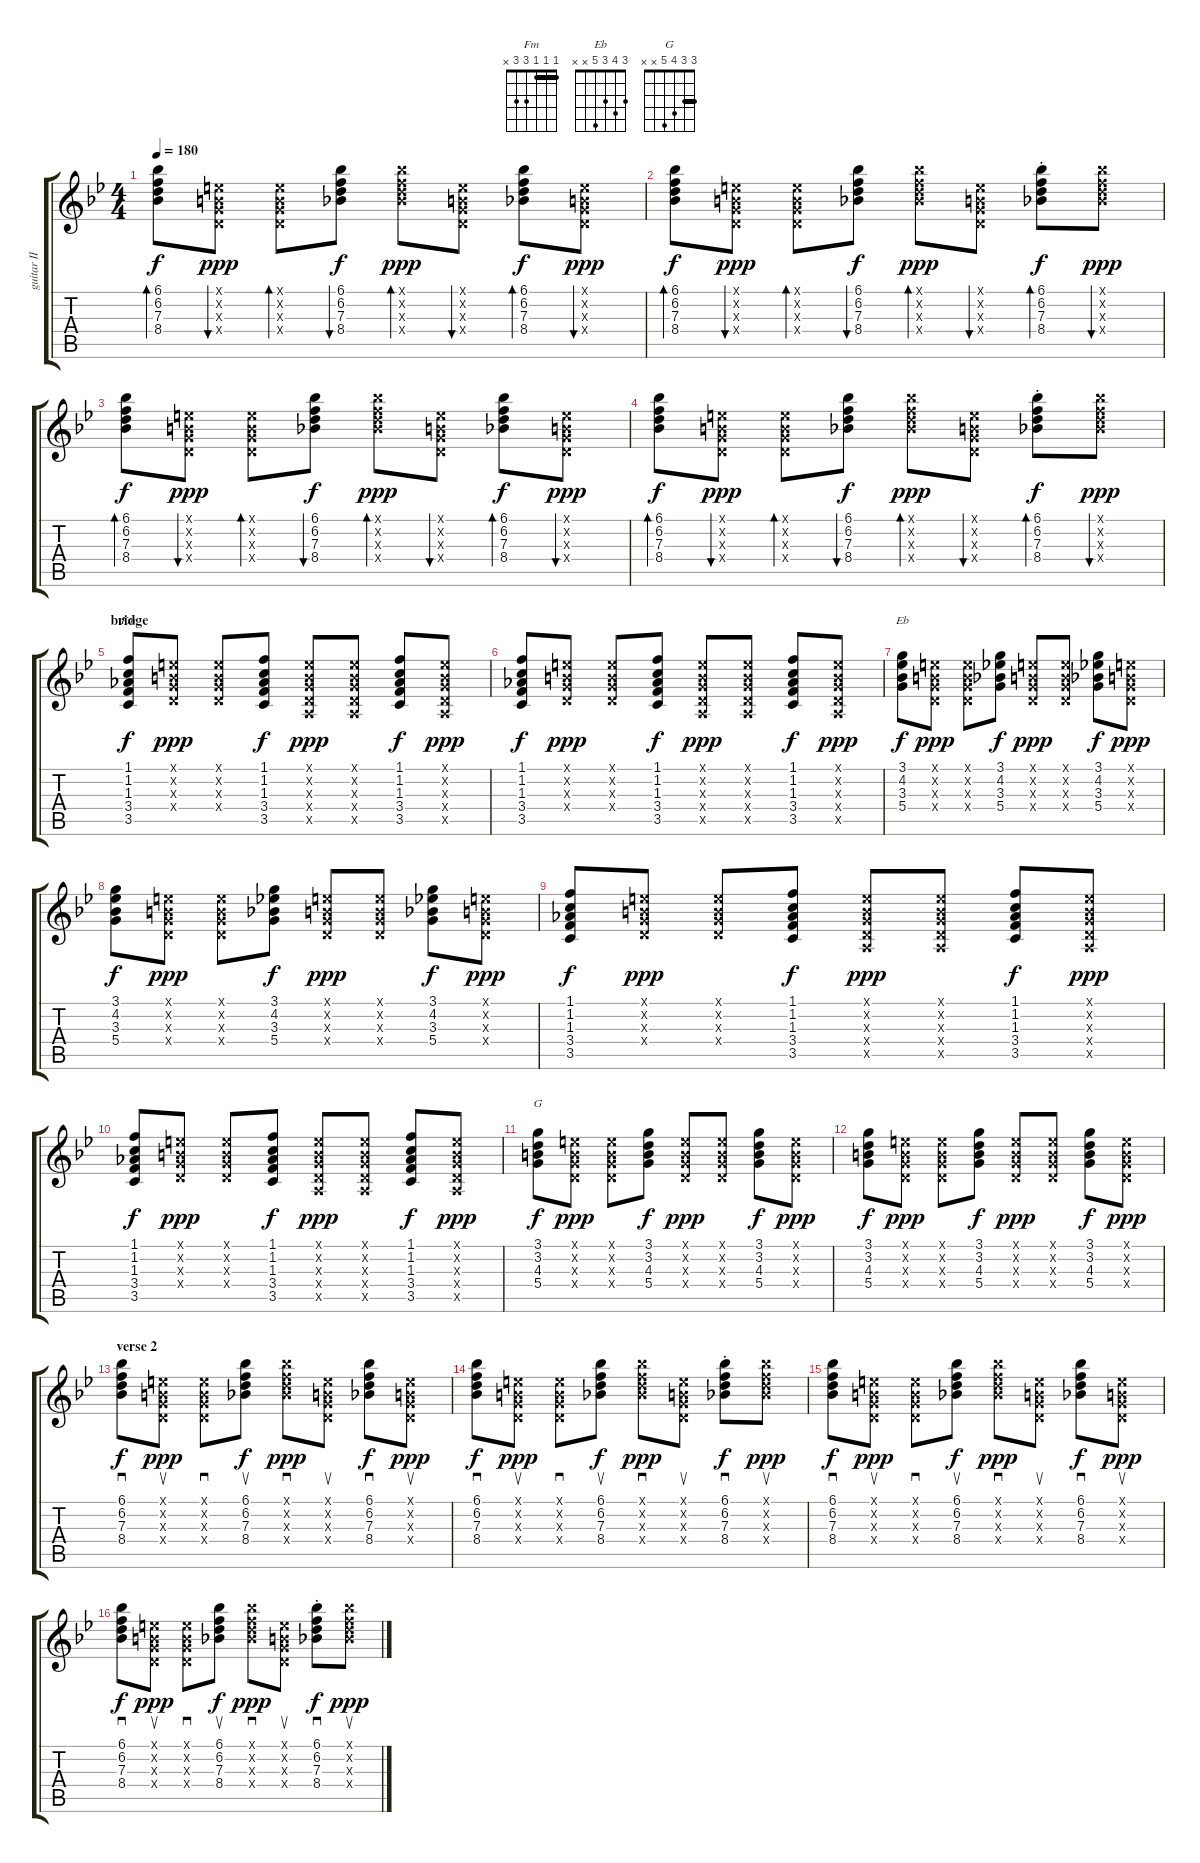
\track ("guitar II" "guitar II") {instrument electricguitarmuted}
\staff {score tabs}
\tuning (E4 B3 G3 D3 A2 E2) {hide}
\chord ("Fm" 1 1 1 3 3 x) {barre 1}
\chord ("Eb" 3 4 3 5 x x)
\chord ("G" 3 3 4 5 x x) {barre 3}
\ts (4 4)
\tempo 180
\clef g2
\ks bb
(6.1 6.2 7.3 8.4).8{bd 120 dy f} (0.1{x} 0.2{x} 0.3{x} 0.4{x}).8{bu 120 dy ppp} (0.1{x} 0.2{x} 0.3{x} 0.4{x}).8{bd 120} (6.1 6.2 7.3 8.4).8{bu 120 dy f} (6.1{x} 6.2{x} 7.3{x} 8.4{x}).8{bd 120 dy ppp} (0.1{x} 0.2{x} 0.3{x} 0.4{x}).8{bu 120} (6.1 6.2 7.3 8.4).8{bd 120 dy f} (0.1{x} 0.2{x} 0.3{x} 0.4{x}).8{bu 120 dy ppp} |
(6.1 6.2 7.3 8.4).8{bd 120 dy f} (0.1{x} 0.2{x} 0.3{x} 0.4{x}).8{bu 120 dy ppp} (0.1{x} 0.2{x} 0.3{x} 0.4{x}).8{bd 120} (6.1 6.2 7.3 8.4).8{bu 120 dy f} (6.1{x} 6.2{x} 7.3{x} 8.4{x}).8{bd 120 dy ppp} (0.1{x} 0.2{x} 0.3{x} 0.4{x}).8{bu 120} (6.1{st} 6.2 7.3 8.4).8{bd 120 dy f} (6.1{x} 6.2{x} 7.3{x} 8.4{x}).8{bu 120 dy ppp} |
(6.1 6.2 7.3 8.4).8{bd 120 dy f} (0.1{x} 0.2{x} 0.3{x} 0.4{x}).8{bu 120 dy ppp} (0.1{x} 0.2{x} 0.3{x} 0.4{x}).8{bd 120} (6.1 6.2 7.3 8.4).8{bu 120 dy f} (6.1{x} 6.2{x} 7.3{x} 8.4{x}).8{bd 120 dy ppp} (0.1{x} 0.2{x} 0.3{x} 0.4{x}).8{bu 120} (6.1 6.2 7.3 8.4).8{bd 120 dy f} (0.1{x} 0.2{x} 0.3{x} 0.4{x}).8{bu 120 dy ppp} |
(6.1 6.2 7.3 8.4).8{bd 120 dy f} (0.1{x} 0.2{x} 0.3{x} 0.4{x}).8{bu 120 dy ppp} (0.1{x} 0.2{x} 0.3{x} 0.4{x}).8{bd 120} (6.1 6.2 7.3 8.4).8{bu 120 dy f} (6.1{x} 6.2{x} 7.3{x} 8.4{x}).8{bd 120 dy ppp} (0.1{x} 0.2{x} 0.3{x} 0.4{x}).8{bu 120} (6.1{st} 6.2 7.3 8.4).8{bd 120 dy f} (6.1{x} 6.2{x} 7.3{x} 8.4{x}).8{bu 120 dy ppp} |
\section ("" "bridge")
(1.1 1.2 1.3 3.4 3.5).8{ch "Fm" dy f} (0.1{x} 0.2{x} 0.3{x} 0.4{x}).8{dy ppp} (0.1{x} 0.2{x} 0.3{x} 0.4{x}).8 (1.1 1.2 1.3 3.4 3.5).8{dy f} (0.1{x} 0.2{x} 0.3{x} 0.4{x} 0.5{x}).8{dy ppp} (0.1{x} 0.2{x} 0.3{x} 0.4{x} 0.5{x}).8 (1.1 1.2 1.3 3.4 3.5).8{dy f} (0.1{x} 0.2{x} 0.3{x} 0.4{x} 0.5{x}).8{dy ppp} |
(1.1 1.2 1.3 3.4 3.5).8{dy f} (0.1{x} 0.2{x} 0.3{x} 0.4{x}).8{dy ppp} (0.1{x} 0.2{x} 0.3{x} 0.4{x}).8 (1.1 1.2 1.3 3.4 3.5).8{dy f} (0.1{x} 0.2{x} 0.3{x} 0.4{x} 0.5{x}).8{dy ppp} (0.1{x} 0.2{x} 0.3{x} 0.4{x} 0.5{x}).8 (1.1 1.2 1.3 3.4 3.5).8{dy f} (0.1{x} 0.2{x} 0.3{x} 0.4{x} 0.5{x}).8{dy ppp} |
(3.1 4.2 3.3 5.4).8{ch "Eb" dy f} (0.1{x} 0.2{x} 0.3{x} 0.4{x}).8{dy ppp} (0.1{x} 0.2{x} 0.3{x} 0.4{x}).8 (3.1 4.2 3.3 5.4).8{dy f} (0.1{x} 0.2{x} 0.3{x} 0.4{x}).8{dy ppp} (0.1{x} 0.2{x} 0.3{x} 0.4{x}).8 (3.1 4.2 3.3 5.4).8{dy f} (0.1{x} 0.2{x} 0.3{x} 0.4{x}).8{dy ppp} |
(3.1 4.2 3.3 5.4).8{dy f} (0.1{x} 0.2{x} 0.3{x} 0.4{x}).8{dy ppp} (0.1{x} 0.2{x} 0.3{x} 0.4{x}).8 (3.1 4.2 3.3 5.4).8{dy f} (0.1{x} 0.2{x} 0.3{x} 0.4{x}).8{dy ppp} (0.1{x} 0.2{x} 0.3{x} 0.4{x}).8 (3.1 4.2 3.3 5.4).8{dy f} (0.1{x} 0.2{x} 0.3{x} 0.4{x}).8{dy ppp} |
(1.1 1.2 1.3 3.4 3.5).8{dy f} (0.1{x} 0.2{x} 0.3{x} 0.4{x}).8{dy ppp} (0.1{x} 0.2{x} 0.3{x} 0.4{x}).8 (1.1 1.2 1.3 3.4 3.5).8{dy f} (0.1{x} 0.2{x} 0.3{x} 0.4{x} 0.5{x}).8{dy ppp} (0.1{x} 0.2{x} 0.3{x} 0.4{x} 0.5{x}).8 (1.1 1.2 1.3 3.4 3.5).8{dy f} (0.1{x} 0.2{x} 0.3{x} 0.4{x} 0.5{x}).8{dy ppp} |
(1.1 1.2 1.3 3.4 3.5).8{dy f} (0.1{x} 0.2{x} 0.3{x} 0.4{x}).8{dy ppp} (0.1{x} 0.2{x} 0.3{x} 0.4{x}).8 (1.1 1.2 1.3 3.4 3.5).8{dy f} (0.1{x} 0.2{x} 0.3{x} 0.4{x} 0.5{x}).8{dy ppp} (0.1{x} 0.2{x} 0.3{x} 0.4{x} 0.5{x}).8 (1.1 1.2 1.3 3.4 3.5).8{dy f} (0.1{x} 0.2{x} 0.3{x} 0.4{x} 0.5{x}).8{dy ppp} |
(3.1 3.2 4.3 5.4).8{ch "G" dy f} (0.1{x} 0.2{x} 0.3{x} 0.4{x}).8{dy ppp} (0.1{x} 0.2{x} 0.3{x} 0.4{x}).8 (3.1 3.2 4.3 5.4).8{dy f} (0.1{x} 0.2{x} 0.3{x} 0.4{x}).8{dy ppp} (0.1{x} 0.2{x} 0.3{x} 0.4{x}).8 (3.1 3.2 4.3 5.4).8{dy f} (0.1{x} 0.2{x} 0.3{x} 0.4{x}).8{dy ppp} |
(3.1 3.2 4.3 5.4).8{dy f} (0.1{x} 0.2{x} 0.3{x} 0.4{x}).8{dy ppp} (0.1{x} 0.2{x} 0.3{x} 0.4{x}).8 (3.1 3.2 4.3 5.4).8{dy f} (0.1{x} 0.2{x} 0.3{x} 0.4{x}).8{dy ppp} (0.1{x} 0.2{x} 0.3{x} 0.4{x}).8 (3.1 3.2 4.3 5.4).8{dy f} (0.1{x} 0.2{x} 0.3{x} 0.4{x}).8{dy ppp} |
\section ("" "verse 2")
(6.1 6.2 7.3 8.4).8{sd dy f} (0.1{x} 0.2{x} 0.3{x} 0.4{x}).8{su dy ppp} (0.1{x} 0.2{x} 0.3{x} 0.4{x}).8{sd} (6.1 6.2 7.3 8.4).8{su dy f} (6.1{x} 6.2{x} 7.3{x} 8.4{x}).8{sd dy ppp} (0.1{x} 0.2{x} 0.3{x} 0.4{x}).8{su} (6.1 6.2 7.3 8.4).8{sd dy f} (0.1{x} 0.2{x} 0.3{x} 0.4{x}).8{su dy ppp} |
(6.1 6.2 7.3 8.4).8{sd dy f} (0.1{x} 0.2{x} 0.3{x} 0.4{x}).8{su dy ppp} (0.1{x} 0.2{x} 0.3{x} 0.4{x}).8{sd} (6.1 6.2 7.3 8.4).8{su dy f} (6.1{x} 6.2{x} 7.3{x} 8.4{x}).8{sd dy ppp} (0.1{x} 0.2{x} 0.3{x} 0.4{x}).8{su} (6.1{st} 6.2 7.3 8.4).8{sd dy f} (6.1{x} 6.2{x} 7.3{x} 8.4{x}).8{su dy ppp} |
(6.1 6.2 7.3 8.4).8{sd dy f} (0.1{x} 0.2{x} 0.3{x} 0.4{x}).8{su dy ppp} (0.1{x} 0.2{x} 0.3{x} 0.4{x}).8{sd} (6.1 6.2 7.3 8.4).8{su dy f} (6.1{x} 6.2{x} 7.3{x} 8.4{x}).8{sd dy ppp} (0.1{x} 0.2{x} 0.3{x} 0.4{x}).8{su} (6.1 6.2 7.3 8.4).8{sd dy f} (0.1{x} 0.2{x} 0.3{x} 0.4{x}).8{su dy ppp} |
(6.1 6.2 7.3 8.4).8{sd dy f} (0.1{x} 0.2{x} 0.3{x} 0.4{x}).8{su dy ppp} (0.1{x} 0.2{x} 0.3{x} 0.4{x}).8{sd} (6.1 6.2 7.3 8.4).8{su dy f} (6.1{x} 6.2{x} 7.3{x} 8.4{x}).8{sd dy ppp} (0.1{x} 0.2{x} 0.3{x} 0.4{x}).8{su} (6.1{st} 6.2 7.3 8.4).8{sd dy f} (6.1{x} 6.2{x} 7.3{x} 8.4{x}).8{su dy ppp}
